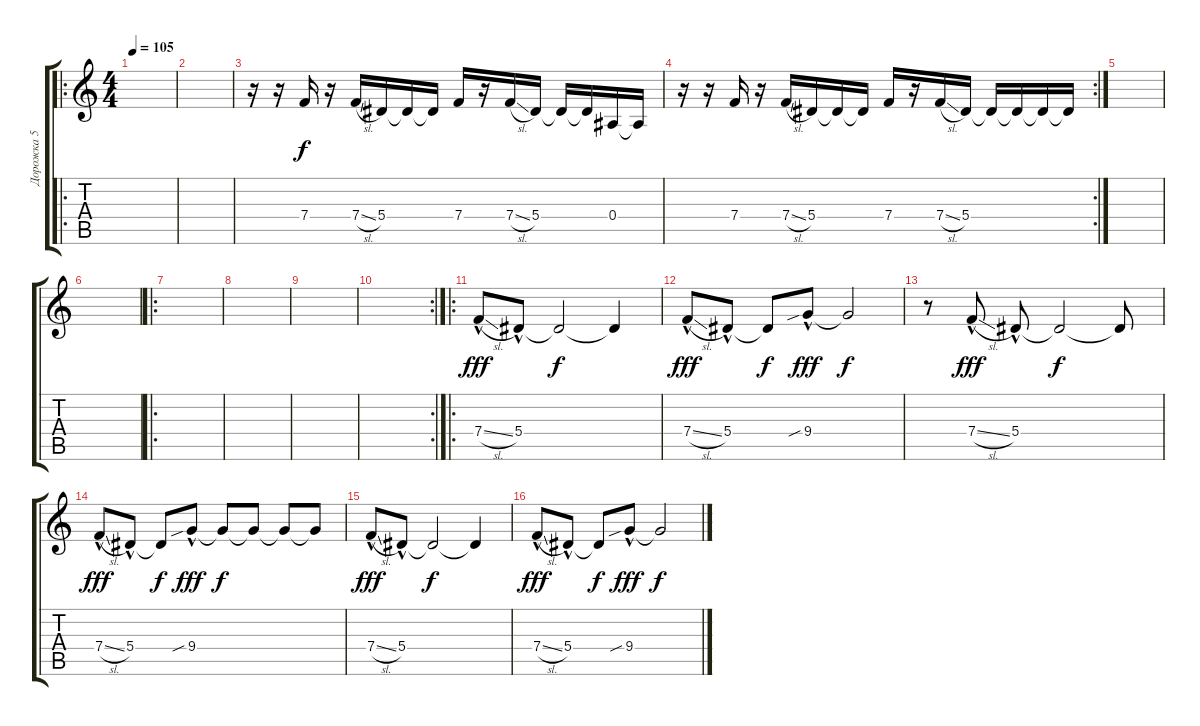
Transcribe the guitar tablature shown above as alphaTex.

\track ("Дорожка 5" "Дорожка 5") {instrument distortionguitar}
\staff {score tabs}
\tuning (C4 G3 Eb3 Bb2 F2 C2) {hide}
\ro
\ts (4 4)
\tempo 105
\clef g2
\ks c
|
|
r.16 r.16 7.4.16{dy f} r.16 7.4{sl}.16 5.4.16 5.4{t}.16 5.4{t}.16 7.4.16 r.16 7.4{sl}.16 5.4.16 5.4{t}.16 5.4{t}.16 0.4.16 0.4{t}.16 |
\rc 2
r.16 r.16 7.4.16 r.16 7.4{sl}.16 5.4.16 5.4{t}.16 5.4{t}.16 7.4.16 r.16 7.4{sl}.16 5.4.16 5.4{t}.16 5.4{t}.16 5.4{t}.16 5.4{t}.16 |
|
|
\ro
|
|
|
\rc 2
|
\ro
7.4{sl hac}.8{dy fff} 5.4{hac}.8 5.4{t}.2{dy f} 5.4{t}.4 |
7.4{sl hac}.8{dy fff} 5.4{hac}.8 5.4{t}.8{dy f} 9.4{sib hac}.8{dy fff} 9.4{t}.2{dy f} |
r.8 7.4{sl hac}.8{dy fff} 5.4{hac}.8 5.4{t}.2{dy f} 5.4{t}.8 |
7.4{sl hac}.8{dy fff} 5.4{hac}.8 5.4{t}.8{dy f} 9.4{sib hac}.8{dy fff} 9.4{t}.8{dy f} 9.4{t}.8 9.4{t}.8 9.4{t}.8 |
7.4{sl hac}.8{dy fff} 5.4{hac}.8 5.4{t}.2{dy f} 5.4{t}.4 |
7.4{sl hac}.8{dy fff} 5.4{hac}.8 5.4{t}.8{dy f} 9.4{sib hac}.8{dy fff} 9.4{t}.2{dy f}
